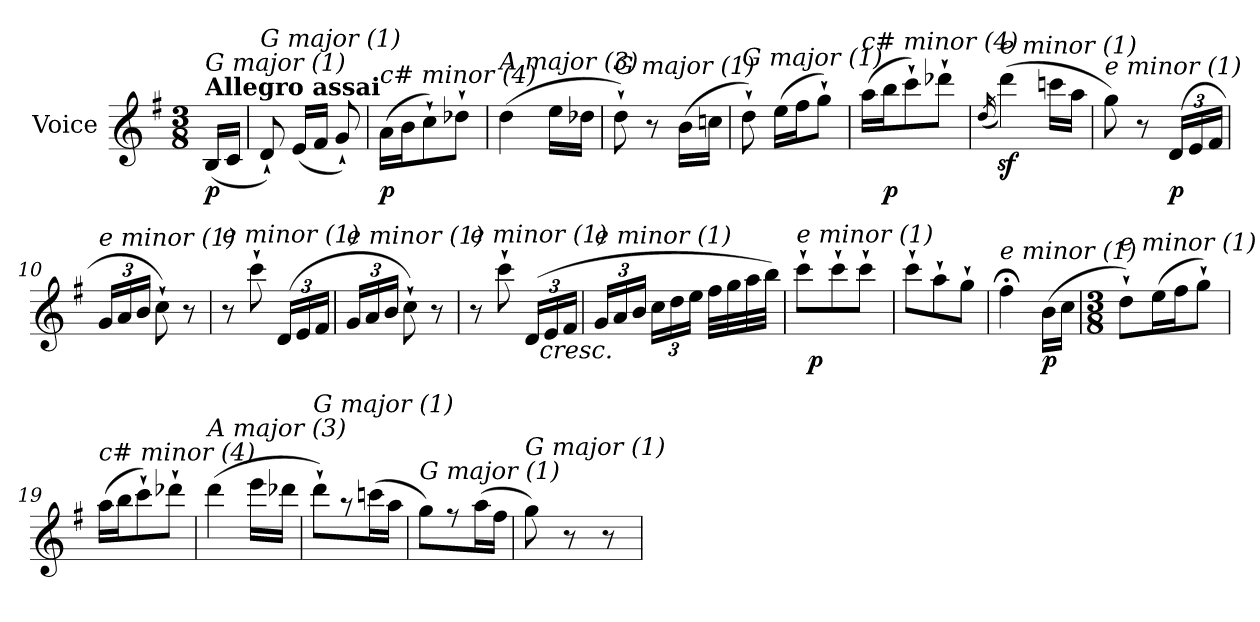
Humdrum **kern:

**kern	**dynam
*part1	*part1
*staff1	*staff1
*I"Voice	*
*clefG2	*
*k[f#]	*
*G:	*
*M3/8	*
=1	=1
!LO:TX:a:B:t=Allegro assai	!
!LO:TX:i:t=G major (1)	!
!	!LO:DY:b
(<16B/LL	p
16c/JJ	.
=2	=2
!LO:TX:i:t=G major (1)	!
8d`</)	.
(<16e/LL	.
16f#/JJ	.
8g`</)	.
=3	=3
!LO:TX:i:t=c# minor (4)	!
!	!LO:DY:b
(>16a\LL	p
16b\J	.
8cc`>\)	.
8dd-X`>i\J	.
=4	=4
!LO:TX:i:t=A major (3)	!
(>4dd\	.
16ee\LL	.
16dd-Xi\JJ	.
=5	=5
!LO:TX:i:t=G major (1)	!
8dd`>\)	.
8r	.
(>16b\LL	.
16ccn\JJ	.
=6	=6
!LO:TX:i:t=G major (1)	!
8dd`>\)	.
(>16ee\LL	.
16ff#\J	.
8gg`>\J)	.
!!LO:LB:g=z
=7	=7
!LO:TX:i:t=c# minor (4)	!
(>16aa\LL	.
!	!LO:DY:b
16bb\J	p
8ccc`>\)	.
8ddd-X`>i\J	.
=8	=8
(<16qdd/	.
!LO:TX:i:t=e minor (1)	!
(>4dddz<\)	.
16cccn\LL	.
16aa\JJ	.
=9	=9
!LO:TX:i:t=e minor (1)	!
8gg\)	.
8r	.
*Xbrackettup	*
!	!LO:DY:b
(>24d/LL	p
24e/	.
24f#/JJ	.
=10	=10
*brackettup	*
!LO:TX:i:t=e minor (1)	!
24g/LL	.
24a/	.
24b/JJ	.
8cc`>\)	.
8r	.
=11	=11
!LO:TX:i:t=e minor (1)	!
8r	.
8ccc`>\	.
(>24d/LL	.
24e/	.
24f#/JJ	.
=12	=12
!LO:TX:i:t=e minor (1)	!
24g/LL	.
24a/	.
24b/JJ	.
8cc`>\)	.
8r	.
!!LO:LB:g=z
=13	=13
!LO:TX:i:t=e minor (1)	!
8r	.
8ccc`>\	.
*Xbrackettup	*
(>24d/LL	.
!LO:TX:b:i:t=cresc.	!
24e/	.
24f#/JJ	.
=14	=14
*brackettup	*
!LO:TX:i:t=e minor (1)	!
24g/LL	.
24a/	.
24b/JJ	.
24cc\LL	.
24dd\	.
24ee\JJ	.
32ff#\LLL	.
32gg\	.
32aa\	.
32bb\JJJ)	.
=15	=15
*^	*
!LO:TX:i:t=e minor (1)	!	!
8ccc`>\L	32ryy	.
!	!	!LO:DY:b
.	4ryy	p
8ccc`>\	.	.
8ccc`>\J	.	.
.	16.ryy	.
=16	=16	=16
!LO:TX:i:t=e minor (1)	!	!
*v	*v	*
8ccc`>\L	.
8aa`>\	.
8gg`>\J	.
=17	=17
!LO:TX:i:t=e minor (1)	!
4ff#;<\	.
!	!LO:DY:b
(>16b\LL	p
16cc\JJ	.
!!LO:LB:g=z
=18	=18
*M3/8	*
!LO:TX:i:t=e minor (1)	!
8dd`>\L)	.
(>16ee\L	.
16ff#\J	.
8gg`>\J)	.
=19	=19
!LO:TX:i:t=c# minor (4)	!
(>16aa\LL	.
16bb\J	.
8ccc`>\)	.
8ddd-X`>i\J	.
=20	=20
!LO:TX:i:t=A major (3)	!
(>4ddd\	.
16eee\LL	.
16ddd-Xi\JJ	.
=21	=21
!LO:TX:i:t=G major (1)	!
8ddd`>\L)	.
8r	.
(>16cccn\L	.
16aa\JJ	.
=22	=22
!LO:TX:i:t=G major (1)	!
8gg\L)	.
8r	.
(>16aa\L	.
16ff#\JJ	.
=23	=23
!LO:TX:i:t=G major (1)	!
8gg\)	.
8r	.
8r	.
=	=
*-	*-
